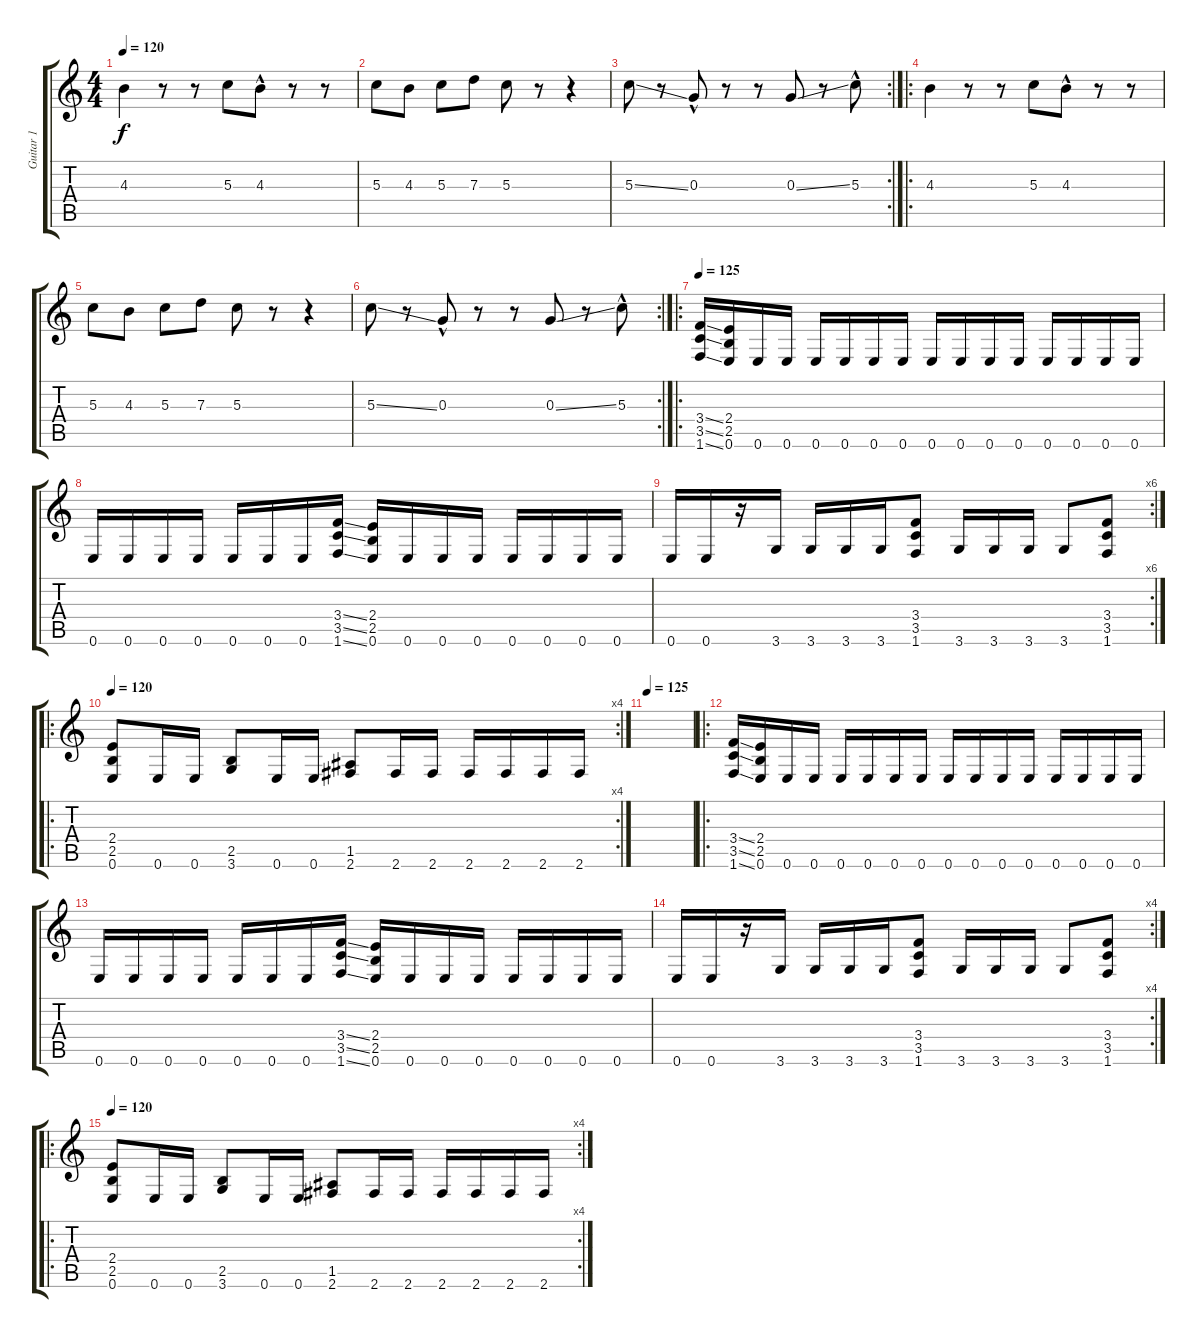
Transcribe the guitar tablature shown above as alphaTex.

\track ("Guitar 1" "Guitar 1") {instrument distortionguitar}
\staff {score tabs}
\tuning (E4 B3 G3 D3 A2 E2) {hide}
\ts (4 4)
\tempo 120
\clef g2
\ks c
4.3.4{dy f instrument distortionguitar} r.8 r.8 5.3.8 4.3{hac}.8 r.8 r.8 |
5.3.8 4.3.8 5.3.8 7.3.8 5.3.8 r.8 r.4 |
\rc 2
5.3{ss}.8 r.8 0.3{hac}.8 r.8 r.8 0.3{ss}.8 r.8 5.3{hac}.8 |
\ro
4.3.4 r.8 r.8 5.3.8 4.3{hac}.8 r.8 r.8 |
5.3.8 4.3.8 5.3.8 7.3.8 5.3.8 r.8 r.4 |
\rc 2
5.3{ss}.8 r.8 0.3{hac}.8 r.8 r.8 0.3{ss}.8 r.8 5.3{hac}.8 |
\ro
\tempo 125
(3.4{ss} 3.5{ss} 1.6{ss}).16 (2.4 2.5 0.6).16 0.6.16 0.6.16 0.6.16 0.6.16 0.6.16 0.6.16 0.6.16 0.6.16 0.6.16 0.6.16 0.6.16 0.6.16 0.6.16 0.6.16 |
0.6.16 0.6.16 0.6.16 0.6.16 0.6.16 0.6.16 0.6.16 (3.4{ss} 3.5{ss} 1.6{ss}).16 (2.4 2.5 0.6).16 0.6.16 0.6.16 0.6.16 0.6.16 0.6.16 0.6.16 0.6.16 |
\rc 6
0.6.16 0.6.16 r.16 3.6.16 3.6.16 3.6.16 3.6.16 (3.4 3.5 1.6).8 3.6.16 3.6.16 3.6.16 3.6.8 (3.4 3.5 1.6).8 |
\ro
\rc 4
\tempo 120
(2.4 2.5 0.6).8 0.6.16 0.6.16 (2.5 3.6).8 0.6.16 0.6.16 (1.5 2.6).8 2.6.16 2.6.16 2.6.16 2.6.16 2.6.16 2.6.16 |
\tempo 125
|
\ro
(3.4{ss} 3.5{ss} 1.6{ss}).16 (2.4 2.5 0.6).16 0.6.16 0.6.16 0.6.16 0.6.16 0.6.16 0.6.16 0.6.16 0.6.16 0.6.16 0.6.16 0.6.16 0.6.16 0.6.16 0.6.16 |
0.6.16 0.6.16 0.6.16 0.6.16 0.6.16 0.6.16 0.6.16 (3.4{ss} 3.5{ss} 1.6{ss}).16 (2.4 2.5 0.6).16 0.6.16 0.6.16 0.6.16 0.6.16 0.6.16 0.6.16 0.6.16 |
\rc 4
0.6.16 0.6.16 r.16 3.6.16 3.6.16 3.6.16 3.6.16 (3.4 3.5 1.6).8 3.6.16 3.6.16 3.6.16 3.6.8 (3.4 3.5 1.6).8 |
\ro
\rc 4
\tempo 120
(2.4 2.5 0.6).8 0.6.16 0.6.16 (2.5 3.6).8 0.6.16 0.6.16 (1.5 2.6).8 2.6.16 2.6.16 2.6.16 2.6.16 2.6.16 2.6.16
